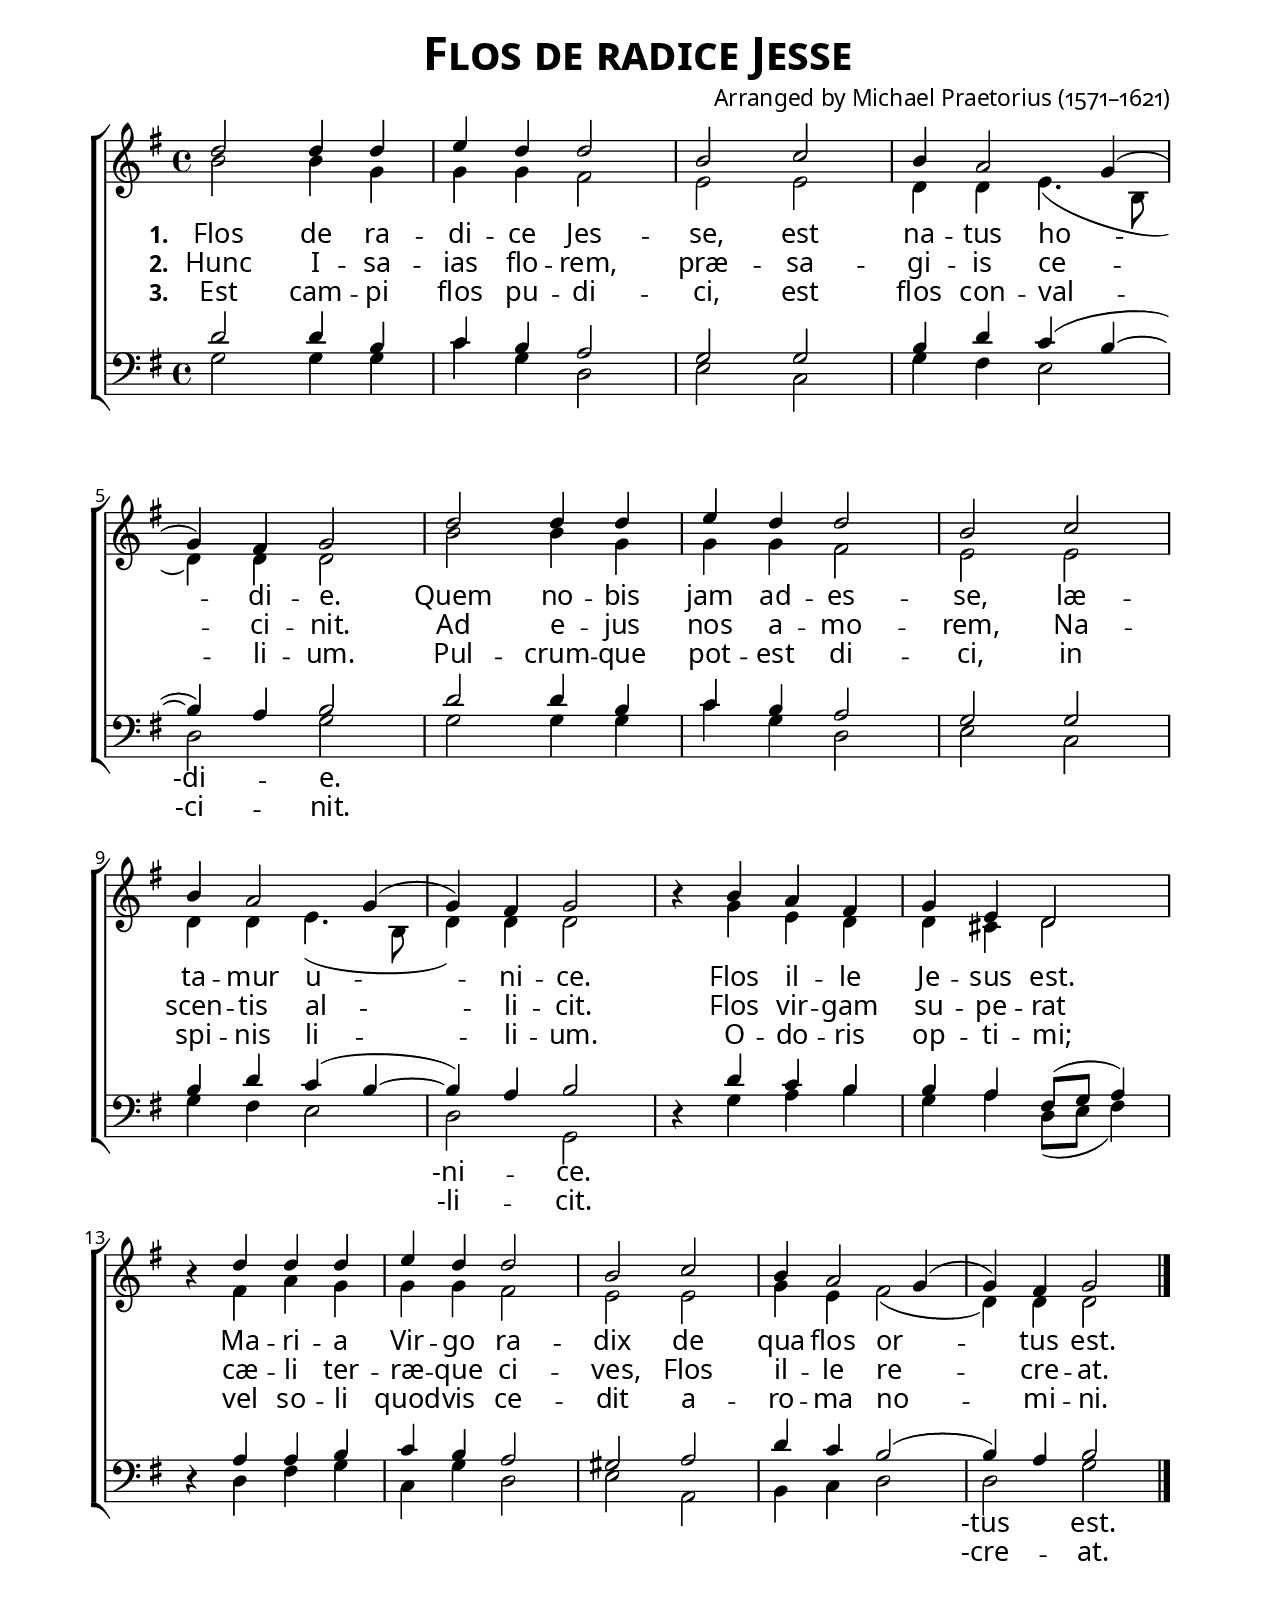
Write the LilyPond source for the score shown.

\version "2.14.2"
\include "util.ly"
\header {
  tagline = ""%\markup { "from" \concat{\italic "HymnsAndCarolsOfChristmas.com"}}

    title = \markup{\override #'(font-name . "Garamond Premier Pro Semibold"){ \fontsize #2 \smallCapsOldStyle"Flos de radice Jesse"}}
    composer = \markup\oldStyleNum"Arranged by Michael Praetorius (1571–1621)"
    %tagline = \markup { "from" \italic {HymnsAndCarolsOfChristmas.com}}
  }
\paper {
  paper-height = 11\in
  paper-width = 8.5\in
  indent = 0\in
  %system-system-spacing = #'((basic-distance . 10) (padding . 0))
  system-system-spacing =
    #'((basic-distance . 0)
       (minimum-distance . 0)
       (padding . -5)
       (stretchability . 100))
  ragged-last-bottom = ##f
  ragged-last = ##f
  ragged-bottom = ##f
  two-sided = ##t
  inner-margin = 0.7\in
  outer-margin = 0.7\in
  bottom-margin = 0.5\in
}
#(set-global-staff-size 20) \paper{ #(define fonts (make-pango-font-tree "Garamond Premier Pro" "Garamond Premier Pro" "Garamond Premier Pro" (/ 20 20))) }









%IF_NOT_LESSER
global = {
  \key g \major
  \time 4/4
  \override DynamicLineSpanner #'staff-padding = #0.0
  \override DynamicLineSpanner #'Y-extent = #'(-1 . 1)
}

sopMusic = \relative c'' {
  d2 d4 d |
  e d d2 |
  b c |
  b4 a2 g4( |\break
  
  g) fis g2 |
  d' d4 d |
  e d d2 |
  b c |\break
  
  b4 a2 g4( |
  g) fis g2 |
  b4\rest b4 a fis |
  g e d2 |\break
  
  b'4\rest d4 d d |
  e d d2 |
  b c |
  b4 a2 g4( |
  g) fis g2 \bar "|."
}
sopWords = \lyricmode {
  
}

altoMusic = \relative c'' {
  b2 b4 g |
  g g fis2 |
  e e |
  d4 d e4.( b8 |
  
  d4) d4 d2 |
  b'2 b4 g |
  g g fis2 |
  e e |
  
  d4 d e4.( b8 |
  d4) d d2 |
  s4 g e d |
  d cis d2 |
  
  s4 fis a g |
  g g fis2 |
  e e |
  g4 e fis2( |
  d4) d d2 \bar "|."
}
altoWords = \lyricmode {
  \dropLyricsV
  \set stanza = #"1. "
  Flos de ra -- di -- ce Jes -- se, est na -- tus ho -- di -- e.
  Quem no -- bis jam ad -- es -- se, læ -- ta -- mur u -- ni -- ce.
  Flos il -- le Je -- sus est.
  Ma -- ri -- a Vir -- go ra -- dix de qua flos or -- tus est.
}
altoWordsII = \lyricmode {
  \dropLyricsV
  \set stanza = #"2. "
  Hunc I -- sa -- ias flo -- rem, præ -- sa -- gi -- is ce -- ci -- nit.
  Ad e -- jus nos a -- mo -- rem, Na -- scen -- tis al -- li -- cit.
  Flos vir -- gam su -- pe -- rat
  cæ -- li ter -- ræ -- que ci -- ves, Flos il -- le re -- cre -- at.
}
altoWordsIII = \lyricmode {
  \dropLyricsV
  \set stanza = #"3. "
  Est cam -- pi flos pu -- di -- ci, est flos con -- val -- li -- um.
  Pul -- crum -- que pot -- est di -- ci, in spi -- nis li -- li -- um.
  O -- do -- ris op -- ti -- mi;
  vel so -- li quod -- vis ce -- dit a -- ro -- ma no -- mi -- ni.
}
altoWordsIV = \lyricmode {
  \set stanza = #"4. "
%  Hic su -- o flos o -- do -- re, fi -- de -- les at -- tra -- hit. 
%  Di -- vi -- no mox a -- mo -- re, at -- trac -- tos im -- bu -- it.
%  O flos o gra -- ti -- a:
%  ad te sus -- pi -- ro, de te me sa -- ti -- a.
}
altoWordsV = \lyricmode {
}
altoWordsVI = \lyricmode {
}
tenorMusic = \relative c' {
  d2 d4 b |
  c b a2 |
  g g |
  b4 d c( b~ |
  
  b) a b2 |
  d d4 b |
  c b a2 |
  g g |
  
  b4 d c( b~ |
  b) a b2 |
  s4 d4 c b |
  b a fis8[( g] a4) |
  
  s4 a4 a b |
  c b a2 |
  gis a |
  d4 c b2( |
  b4) a b2 \bar "|."
}
tenorWords = \lyricmode {

}

bassMusic = \relative c {
  g'2 g4 g |
  c g d2 |
  e c |
  g'4 fis e2 |
  
  d2 g |
  g g4 g |
  c g d2 |
  e c |
  
  g'4 fis e2 |
  d g, |
  d'4\rest g a b |
  g a d,8[( e] fis4) |
  
  d4\rest d fis g |
  c, g' d2 |
  e a, |
  b4 c d2 |
  d g \bar "|."
}
bassWords = \lyricmode {
  \repeat unfold 11 { \skip 1 }
  -di -- e.
  \repeat unfold 11 { \skip 1 }
  -ni -- ce.
  \repeat unfold 17 { \skip 1 }
  -tus est.
}
bassWordsII = \lyricmode {
  \repeat unfold 11 { \skip 1 }
  -ci -- nit.
  \repeat unfold 11 { \skip 1 }
  -li -- cit.
  \repeat unfold 17 { \skip 1 }
  -cre -- at.
}
bassWordsIII = \lyricmode {
  \repeat unfold 11 { \skip 1 }
  -li -- um.
  \repeat unfold 11 { \skip 1 }
  -li -- um.
  \repeat unfold 17 { \skip 1 }
  -mi -- ni.
}

pianoRH = \relative c' {
  
}
pianoLH = \relative c' {
  
}

\score {
  <<
   \new ChoirStaff <<
%    \new Lyrics = sopranos \with { \override VerticalAxisGroup #'nonstaff-relatedstaff-spacing = #'((basic-distance . 1)) }
    \new Staff = women <<
      \new Voice = "sopranos" { \voiceOne << \global \sopMusic >> }
      \new Voice = "altos" { \voiceTwo << \global \altoMusic >> }
    >>
    \new Lyrics \with { alignAboveContext = #"women" \override VerticalAxisGroup #'nonstaff-relatedstaff-spacing = #'((basic-distance . 1))} \lyricsto "sopranos" \sopWords
    \new Lyrics = "altosVI"  \with { alignBelowContext = #"women" } \lyricsto "altos" \altoWordsVI
    \new Lyrics = "altosV"  \with { alignBelowContext = #"women" } \lyricsto "altos" \altoWordsV
    \new Lyrics = "altosIV"  \with { alignBelowContext = #"women" } \lyricsto "altos" \altoWordsIV
    \new Lyrics = "altosIII"  \with { alignBelowContext = #"women" } \lyricsto "altos" \altoWordsIII
    \new Lyrics = "altosII"  \with { alignBelowContext = #"women" } \lyricsto "altos" \altoWordsII
    \new Lyrics = "altos"  \with { alignBelowContext = #"women" \override VerticalAxisGroup #'nonstaff-relatedstaff-spacing = #'((basic-distance . 1)) } \lyricsto "altos" \altoWords
   \new Staff = men <<
      \clef bass
      \new Voice = "tenors" { \voiceOne << \global \tenorMusic >> }
      \new Voice = "basses" { \voiceTwo << \global \bassMusic >> }
    >>
    \new Lyrics \with { alignAboveContext = #"men" \override VerticalAxisGroup #'nonstaff-relatedstaff-spacing = #'((basic-distance . 1)(padding . 0.2)) } \lyricsto "tenors" \tenorWords
    %\new Lyrics \with { alignBelowContext = #"men" \override VerticalAxisGroup #'nonstaff-relatedstaff-spacing = #'((basic-distance . 1)(padding . 0.2)) } \lyricsto "basses" \bassWordsIII
    \new Lyrics \with { alignBelowContext = #"men" \override VerticalAxisGroup #'nonstaff-relatedstaff-spacing = #'((basic-distance . 1)(padding . 0.2)) } \lyricsto "basses" \bassWordsII
    \new Lyrics \with { alignBelowContext = #"men" \override VerticalAxisGroup #'nonstaff-relatedstaff-spacing = #'((basic-distance . 1)(padding . 0.2)) } \lyricsto "basses" \bassWords
  >>
%    \new PianoStaff << \new Staff { \new Voice { \pianoRH } } \new Staff { \clef "bass" \pianoLH } >>
  >>
  \layout {
    \context {
      \Lyrics
      \override LyricText #'font-size = #1.5
      \override LyricText #'X-offset = #center-on-word
    }
    \context {
      \Score
      %\override SpacingSpanner #'base-shortest-duration = #(ly:make-moment 1 8)
      %\override SpacingSpanner #'common-shortest-duration = #(ly:make-moment 1 4)
    }
    \context {
      % Remove all empty staves
      \Staff
      \RemoveEmptyStaves \override VerticalAxisGroup #'remove-first = ##t
    }
  }
  
  \midi {
    \tempo 4 = 100
    \set Staff.midiInstrument = "flute"
  
    \context {
      \Voice
      \remove "Dynamic_performer"
    }
  }
}
